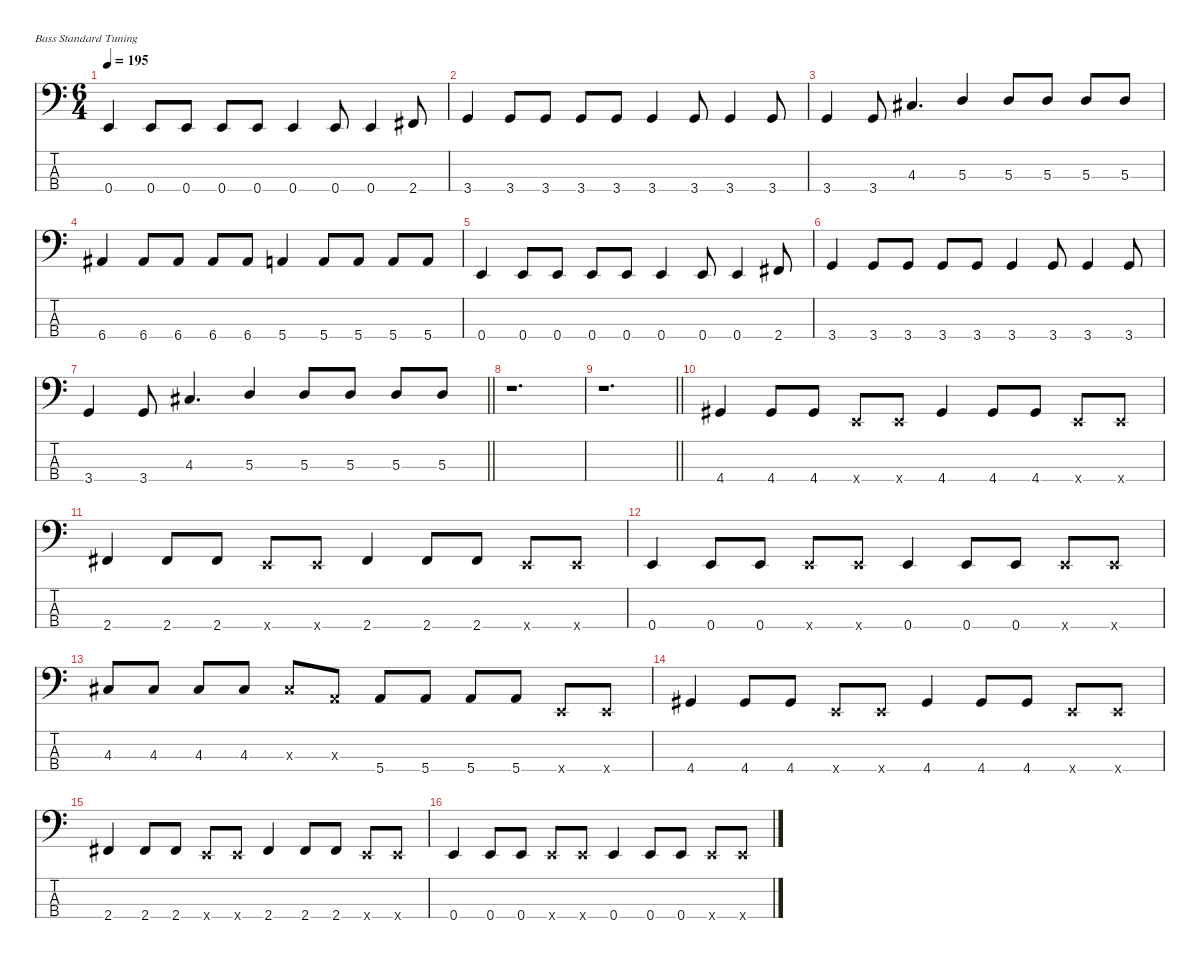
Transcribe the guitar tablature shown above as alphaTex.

\defaultSystemsLayout 4
\hideDynamics
\bracketExtendMode nobrackets
\singleTrackTrackNamePolicy hidden
\multiTrackTrackNamePolicy hidden
\firstSystemTrackNameMode fullname
\firstSystemTrackNameOrientation horizontal
\otherSystemsTrackNameOrientation horizontal
\track ("Bass" "el.bs.") {defaultSystemsLayout 4 instrument electricbassfinger}
\staff {score tabs}
\tuning (G2 D2 A1 E1)
\ts (6 4)
\tempo 195
\clef f4
\ks c
0.4.4{dy f beam Up} 0.4.8{beam Up} 0.4.8{beam Up} 0.4.8{beam Up} 0.4.8{beam Up} 0.4.4{beam Up} 0.4.8{beam Up} 0.4.4{beam Up} 2.4{acc #}.8{beam Up} |
3.4.4{beam Up} 3.4.8{beam Up} 3.4.8{beam Up} 3.4.8{beam Up} 3.4.8{beam Up} 3.4.4{beam Up} 3.4.8{beam Up} 3.4.4{beam Up} 3.4.8{beam Up} |
3.4.4{beam Up} 3.4.8{beam Up} 4.3{acc #}.4{d beam Up} 5.3.4{beam Up} 5.3.8{beam Up} 5.3.8{beam Up} 5.3.8{beam Up} 5.3.8{beam Up} |
6.4{acc #}.4{beam Up} 6.4{acc #}.8{beam Up} 6.4{acc #}.8{beam Up} 6.4{acc #}.8{beam Up} 6.4{acc #}.8{beam Up} 5.4.4{beam Up} 5.4.8{beam Up} 5.4.8{beam Up} 5.4.8{beam Up} 5.4.8{beam Up} |
0.4.4{beam Up} 0.4.8{beam Up} 0.4.8{beam Up} 0.4.8{beam Up} 0.4.8{beam Up} 0.4.4{beam Up} 0.4.8{beam Up} 0.4.4{beam Up} 2.4{acc #}.8{beam Up} |
3.4.4{beam Up} 3.4.8{beam Up} 3.4.8{beam Up} 3.4.8{beam Up} 3.4.8{beam Up} 3.4.4{beam Up} 3.4.8{beam Up} 3.4.4{beam Up} 3.4.8{beam Up} |
\barLineRight lightlight
3.4.4{beam Up} 3.4.8{beam Up} 4.3{acc #}.4{d beam Up} 5.3.4{beam Up} 5.3.8{beam Up} 5.3.8{beam Up} 5.3.8{beam Up} 5.3.8{beam Up} |
r.1{d beam Down} |
\barLineRight lightlight
r.1{d beam Down} |
4.4{acc #}.4{beam Up} 4.4{acc #}.8{beam Up} 4.4{acc #}.8{beam Up} 0.4{x}.8{beam Up} 0.4{x}.8{beam Up} 4.4{acc #}.4{beam Up} 4.4{acc #}.8{beam Up} 4.4{acc #}.8{beam Up} 0.4{x}.8{beam Up} 0.4{x}.8{beam Up} |
2.4{acc #}.4{beam Up} 2.4{acc #}.8{beam Up} 2.4{acc #}.8{beam Up} 0.4{x}.8{beam Up} 0.4{x}.8{beam Up} 2.4{acc #}.4{beam Up} 2.4{acc #}.8{beam Up} 2.4{acc #}.8{beam Up} 0.4{x}.8{beam Up} 0.4{x}.8{beam Up} |
0.4.4{beam Up} 0.4.8{beam Up} 0.4.8{beam Up} 0.4{x}.8{beam Up} 0.4{x}.8{beam Up} 0.4.4{beam Up} 0.4.8{beam Up} 0.4.8{beam Up} 0.4{x}.8{beam Up} 0.4{x}.8{beam Up} |
4.3{acc #}.8{beam Up} 4.3{acc #}.8{beam Up} 4.3{acc #}.8{beam Up} 4.3{acc #}.8{beam Up} 4.3{x acc #}.8{beam Up} 0.3{x}.8{beam Up} 5.4.8{beam Up} 5.4.8{beam Up} 5.4.8{beam Up} 5.4.8{beam Up} 0.4{x}.8{beam Up} 0.4{x}.8{beam Up} |
4.4{acc #}.4{beam Up} 4.4{acc #}.8{beam Up} 4.4{acc #}.8{beam Up} 0.4{x}.8{beam Up} 0.4{x}.8{beam Up} 4.4{acc #}.4{beam Up} 4.4{acc #}.8{beam Up} 4.4{acc #}.8{beam Up} 0.4{x}.8{beam Up} 0.4{x}.8{beam Up} |
2.4{acc #}.4{beam Up} 2.4{acc #}.8{beam Up} 2.4{acc #}.8{beam Up} 0.4{x}.8{beam Up} 0.4{x}.8{beam Up} 2.4{acc #}.4{beam Up} 2.4{acc #}.8{beam Up} 2.4{acc #}.8{beam Up} 0.4{x}.8{beam Up} 0.4{x}.8{beam Up} |
0.4.4{beam Up} 0.4.8{beam Up} 0.4.8{beam Up} 0.4{x}.8{beam Up} 0.4{x}.8{beam Up} 0.4.4{beam Up} 0.4.8{beam Up} 0.4.8{beam Up} 0.4{x}.8{beam Up} 0.4{x}.8{beam Up}
